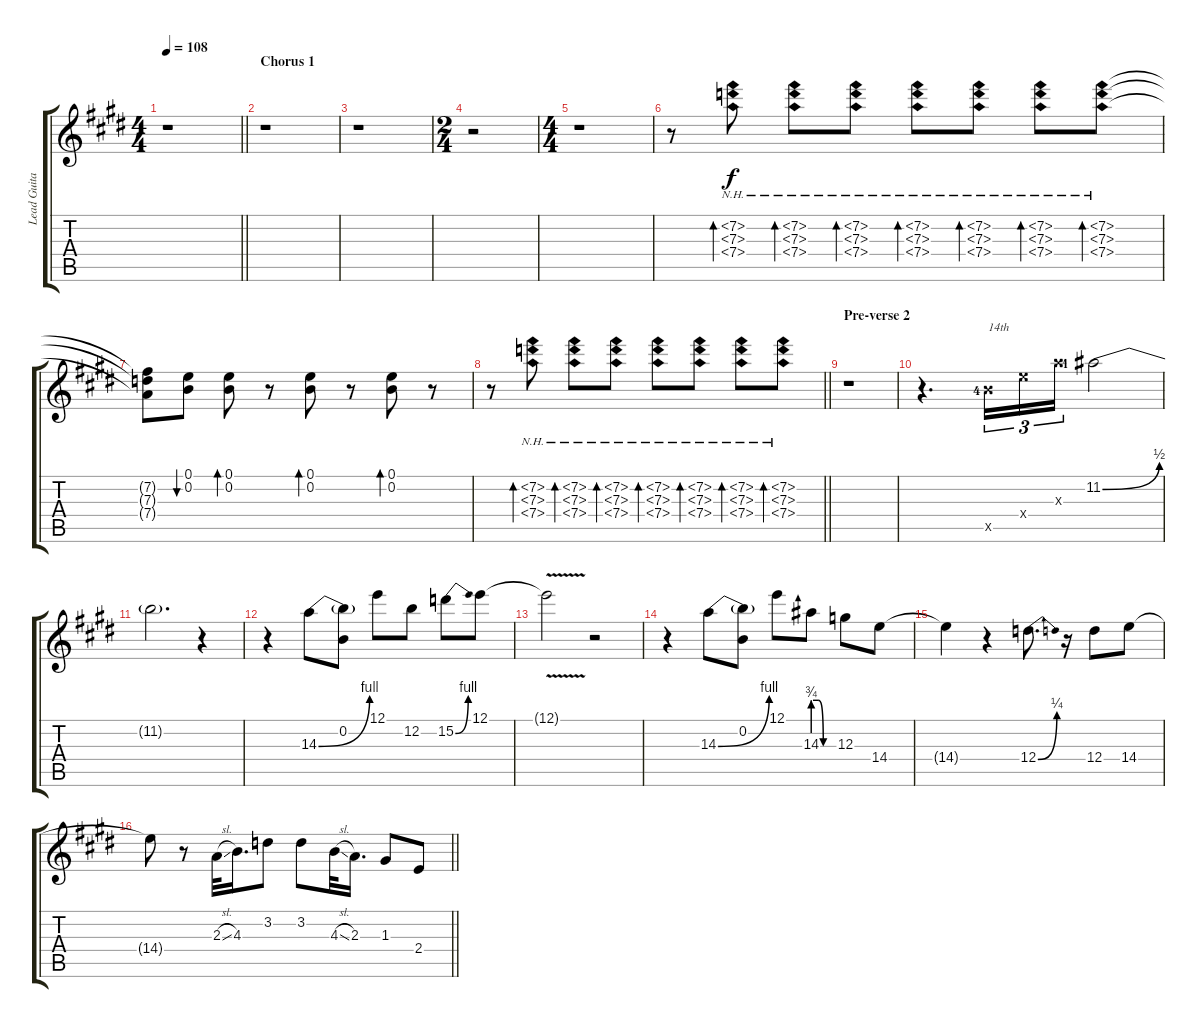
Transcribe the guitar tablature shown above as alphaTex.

\track ("Lead Guitar" "Lead Guita") {instrument electricguitarclean}
\staff {score tabs}
\tuning (E4 B3 G3 D3 A2 E2) {hide}
\ts (4 4)
\tempo 108
\clef g2
\barLineRight lightlight
\ks e
r.1{dy f} |
\section ("" "Chorus 1")
r.1 |
r.1 |
\ts (2 4)
r.2 |
\ts (4 4)
r.1 |
r.8 (7.2{nh} 7.3{nh} 7.4{nh}).8{bd 120} (7.2{nh} 7.3{nh} 7.4{nh}).8{bd 120} (7.2{nh} 7.3{nh} 7.4{nh}).8{bd 120} (7.2{nh} 7.3{nh} 7.4{nh}).8{bd 120} (7.2{nh} 7.3{nh} 7.4{nh}).8{bd 120} (7.2{nh} 7.3{nh} 7.4{nh}).8{bd 120} (7.2{nh} 7.3{nh} 7.4{nh}).8{bd 120} |
(7.2{t} 7.3{t} 7.4{t}).8 (0.1 0.2).8{bu 120} (0.1 0.2).8{bd 120} r.8 (0.1 0.2).8{bd 120} r.8 (0.1 0.2).8{bd 120} r.8 |
\barLineRight lightlight
r.8 (7.2{nh} 7.3{nh} 7.4{nh}).8{bd 120} (7.2{nh} 7.3{nh} 7.4{nh}).8{bd 120} (7.2{nh} 7.3{nh} 7.4{nh}).8{bd 120} (7.2{nh} 7.3{nh} 7.4{nh}).8{bd 120} (7.2{nh} 7.3{nh} 7.4{nh}).8{bd 120} (7.2{nh} 7.3{nh} 7.4{nh}).8{bd 120} (7.2{nh} 7.3{nh} 7.4{nh}).8{bd 120} |
\section ("" "Pre-verse 2")
r.1 |
r.4{d} 14.5{x lf 5}.16{tu (3 2) txt "14th"} 14.4{x}.16{tu (3 2)} 14.3{x}.16{tu (3 2)} 11.2{be (bend 0 0 60 2) lf 2}.2 |
11.2{t}.2{d} r.4 |
r.4 14.3{be (bend 0 0 60 4)}.8 (0.2 14.3{t}).8 12.1.8 12.2.8 15.2{be (bend 0 0 60 4)}.8 12.1.8 |
12.1{v t}.2 r.2 |
r.4 14.3{be (bend 0 0 60 4)}.8 (0.2 14.3{t}).8 12.1.8 14.3{be (custom 0 3 15 3 30 0 60 0)}.8 12.3.8 14.4.8 |
14.4{t}.4 r.4 12.4{be (bend 0 0 60 1)}.8{d} r.16 12.4.8 14.4.8 |
\barLineRight lightlight
14.4{t}.8 r.8 2.3{sl}.32 4.3.16{d} 3.2.8 3.2.8 4.3{sl}.32 2.3.16{d} 1.3.8 2.4.8
